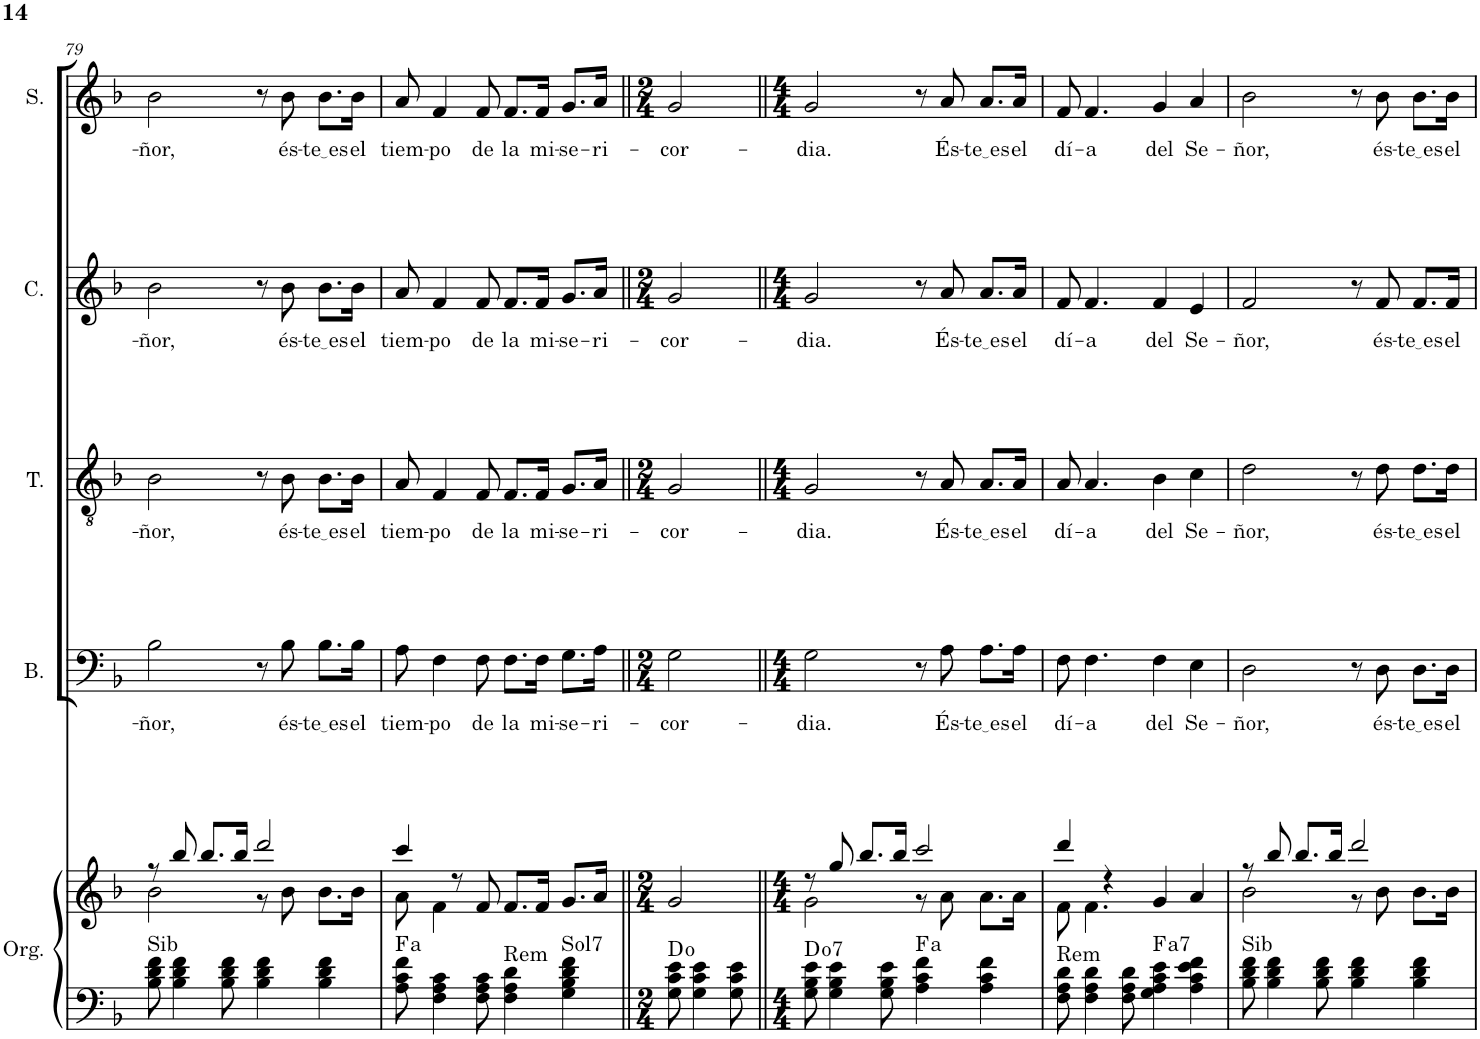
**kern	**kern	**harte	**kern	**text	**kern	**text	**kern	**text	**kern	**text
*part5	*part5	*part5	*part4	*part4	*part3	*part3	*part2	*part2	*part1	*part1
*staff6	*staff5	*	*staff4	*staff4	*staff3	*staff3	*staff2	*staff2	*staff1	*staff1
*I"Órgano	*	*	*I"Bajo	*	*I"Tenor	*	*I"Contralto	*	*I"Soprano	*
*	*	*	*I'B.	*	*I'T.	*	*I'C.	*	*I'S.	*
!!LO:PB:g=z
*clefF4	*clefG2	*	*clefF4	*	*clefGv2	*	*clefG2	*	*clefG2	*
*k[b-]	*k[b-]	*	*k[b-]	*	*k[b-]	*	*k[b-]	*	*k[b-]	*
*M4/4	*M4/4	*	*M4/4	*	*M4/4	*	*M4/4	*	*M4/4	*
=79	=79	=79	=79	=79	=79	=79	=79	=79	=79	=79
*	*^	*	*	*	*	*	*	*	*	*
!	!	!	!LO:H:kt=Sib	!	!LO:LY:b	!	!LO:LY:b	!	!LO:LY:b	!	!LO:LY:b
8B-\ 8d\ 8f\	8r	2b-\	N	2B-\	-ñor,	2B-\	-ñor,	2b-\	-ñor,	2b-\	-ñor,
4B-\ 4d\ 4f\	8bb-/	.	.	.	.	.	.	.	.	.	.
.	8.bb-/L	.	.	.	.	.	.	.	.	.	.
8B-\ 8d\ 8f\	.	.	.	.	.	.	.	.	.	.	.
.	16bb-/Jk	.	.	.	.	.	.	.	.	.	.
4B-\ 4d\ 4f\	2ddd/	8r	.	8r	.	8r	.	8r	.	8r	.
!	!	!	!	!	!LO:LY:b	!	!LO:LY:b	!	!LO:LY:b	!	!LO:LY:b
.	.	8b-\	.	8B-\	és-	8B-\	és-	8b-\	és-	8b-\	és-
!	!	!	!	!	!LO:LY:b	!	!LO:LY:b	!	!LO:LY:b	!	!LO:LY:b
4B-\ 4d\ 4f\	.	8.b-\L	.	8.B-\L	te es	8.B-\L	te es	8.b-\L	te es	8.b-\L	te es
!	!	!	!	!	!LO:LY:b	!	!LO:LY:b	!	!LO:LY:b	!	!LO:LY:b
.	.	16b-\Jk	.	16B-\Jk	el	16B-\Jk	el	16b-\Jk	el	16b-\Jk	el
=80	=80	=80	=80	=80	=80	=80	=80	=80	=80	=80	=80
!	!	!	!LO:H:kt=a	!	!LO:LY:b	!	!LO:LY:b	!	!LO:LY:b	!	!LO:LY:b
8A\ 8c\ 8f\	4ccc/	8a\	.	8A\	tiem-	8A/	tiem-	8a/	tiem-	8a/	tiem-
!	!	!	!	!	!LO:LY:b	!	!LO:LY:b	!	!LO:LY:b	!	!LO:LY:b
4F\ 4A\ 4c\	.	4f\	.	4F\	-po	4F/	-po	4f/	-po	4f/	-po
.	8r	.	.	.	.	.	.	.	.	.	.
!	!	!	!	!	!LO:LY:b	!	!LO:LY:b	!	!LO:LY:b	!	!LO:LY:b
8F\ 8A\ 8c\	8f/	2ryy	.	8F\	de	8F/	de	8f/	de	8f/	de
!	!	!	!LO:H:kt=Rem	!	!LO:LY:b	!	!LO:LY:b	!	!LO:LY:b	!	!LO:LY:b
4F\ 4A\ 4d\	8.f/L	.	N	8.F\L	la	8.F/L	la	8.f/L	la	8.f/L	la
!	!	!	!	!	!LO:LY:b	!	!LO:LY:b	!	!LO:LY:b	!	!LO:LY:b
.	16f/Jk	.	.	16F\Jk	mi-	16F/Jk	mi-	16f/Jk	mi-	16f/Jk	mi-
!	!	!	!LO:H:kt=Sol7	!	!LO:LY:b	!	!LO:LY:b	!	!LO:LY:b	!	!LO:LY:b
4G\ 4B-\ 4d\ 4f\	8.g/L	.	N	8.G\L	-se-	8.G/L	-se-	8.g/L	-se-	8.g/L	-se-
.	.	8ryy	.	.	.	.	.	.	.	.	.
!	!	!	!	!	!LO:LY:b	!	!LO:LY:b	!	!LO:LY:b	!	!LO:LY:b
.	16a/Jk	.	.	16A\Jk	-ri-	16A/Jk	-ri-	16a/Jk	-ri-	16a/Jk	-ri-
*	*v	*v	*	*	*	*	*	*	*	*	*
=81||	=81||	=81||	=81||	=81||	=81||	=81||	=81||	=81||	=81||	=81||
*M2/4	*M2/4	*	*M2/4	*	*M2/4	*	*M2/4	*	*M2/4	*
!	!	!	!	!LO:LY:b	!	!LO:LY:b	!	!LO:LY:b	!	!LO:LY:b
8G\ 8c\ 8e\	2g/	D:dim	2G\	-cor-	2G/	-cor-	2g/	-cor-	2g/	-cor-
4G\ 4c\ 4e\	.	.	.	.	.	.	.	.	.	.
8G\ 8c\ 8e\	.	.	.	.	.	.	.	.	.	.
=82||	=82||	=82||	=82||	=82||	=82||	=82||	=82||	=82||	=82||	=82||
*M4/4	*M4/4	*	*M4/4	*	*M4/4	*	*M4/4	*	*M4/4	*
*	*^	*	*	*	*	*	*	*	*	*
!	!	!	!LO:H:kt=7	!	!LO:LY:b	!	!LO:LY:b	!	!LO:LY:b	!	!LO:LY:b
8G\ 8B-\ 8e\	8r	2g\	D:dim7	2G\	-dia.	2G/	-dia.	2g/	-dia.	2g/	-dia.
4G\ 4B-\ 4e\	8gg/	.	.	.	.	.	.	.	.	.	.
.	8.bb-/L	.	.	.	.	.	.	.	.	.	.
8G\ 8B-\ 8e\	.	.	.	.	.	.	.	.	.	.	.
.	16bb-/Jk	.	.	.	.	.	.	.	.	.	.
!	!	!	!LO:H:kt=a	!	!	!	!	!	!	!	!
4A\ 4c\ 4f\	2ccc/	8r	.	8r	.	8r	.	8r	.	8r	.
!	!	!	!	!	!LO:LY:b	!	!LO:LY:b	!	!LO:LY:b	!	!LO:LY:b
.	.	8a\	.	8A\	És-	8A/	És-	8a/	És-	8a/	És-
!	!	!	!	!	!LO:LY:b	!	!LO:LY:b	!	!LO:LY:b	!	!LO:LY:b
4A\ 4c\ 4f\	.	8.a\L	.	8.A\L	te es	8.A/L	te es	8.a/L	te es	8.a/L	te es
!	!	!	!	!	!LO:LY:b	!	!LO:LY:b	!	!LO:LY:b	!	!LO:LY:b
.	.	16a\Jk	.	16A\Jk	el	16A/Jk	el	16a/Jk	el	16a/Jk	el
=83	=83	=83	=83	=83	=83	=83	=83	=83	=83	=83	=83
!	!	!	!LO:H:kt=Rem	!	!LO:LY:b	!	!LO:LY:b	!	!LO:LY:b	!	!LO:LY:b
8F\ 8A\ 8d\	4ddd/	8f\	N	8F\	dí-	8A/	dí-	8f/	dí-	8f/	dí-
!	!	!	!	!	!LO:LY:b	!	!LO:LY:b	!	!LO:LY:b	!	!LO:LY:b
4F\ 4A\ 4d\	.	4.f\	.	4.F\	-a	4.A/	-a	4.f/	-a	4.f/	-a
.	4r	.	.	.	.	.	.	.	.	.	.
8F\ 8A\ 8d\	.	.	.	.	.	.	.	.	.	.	.
!	!	!	!LO:H:kt=a	!	!LO:LY:b	!	!LO:LY:b	!	!LO:LY:b	!	!LO:LY:b
4G\ 4A\ 4c\ 4e\	4g/	2ryy	.	4F\	del	4B-\	del	4f/	del	4g/	del
!	!	!	!	!	!LO:LY:b	!	!LO:LY:b	!	!LO:LY:b	!	!LO:LY:b
4A\ 4c\ 4e\ 4f\	4a/	.	.	4E\	Se-	4c\	Se-	4e/	Se-	4a/	Se-
=84	=84	=84	=84	=84	=84	=84	=84	=84	=84	=84	=84
!	!	!	!LO:H:kt=Sib	!	!LO:LY:b	!	!LO:LY:b	!	!LO:LY:b	!	!LO:LY:b
8B-\ 8d\ 8f\	8r	2b-\	N	2D\	-ñor,	2d\	-ñor,	2f/	-ñor,	2b-\	-ñor,
4B-\ 4d\ 4f\	8bb-/	.	.	.	.	.	.	.	.	.	.
.	8.bb-/L	.	.	.	.	.	.	.	.	.	.
8B-\ 8d\ 8f\	.	.	.	.	.	.	.	.	.	.	.
.	16bb-/Jk	.	.	.	.	.	.	.	.	.	.
4B-\ 4d\ 4f\	2ddd/	8r	.	8r	.	8r	.	8r	.	8r	.
!	!	!	!	!	!LO:LY:b	!	!LO:LY:b	!	!LO:LY:b	!	!LO:LY:b
.	.	8b-\	.	8D\	és-	8d\	és-	8f/	és-	8b-\	és-
!	!	!	!	!	!LO:LY:b	!	!LO:LY:b	!	!LO:LY:b	!	!LO:LY:b
4B-\ 4d\ 4f\	.	8.b-\L	.	8.D\L	te es	8.d\L	te es	8.f/L	te es	8.b-\L	te es
!	!	!	!	!	!LO:LY:b	!	!LO:LY:b	!	!LO:LY:b	!	!LO:LY:b
.	.	16b-\Jk	.	16D\Jk	el	16d\Jk	el	16f/Jk	el	16b-\Jk	el
*	*v	*v	*	*	*	*	*	*	*	*	*
=	=	=	=	=	=	=	=	=	=	=
*-	*-	*-	*-	*-	*-	*-	*-	*-	*-	*-
